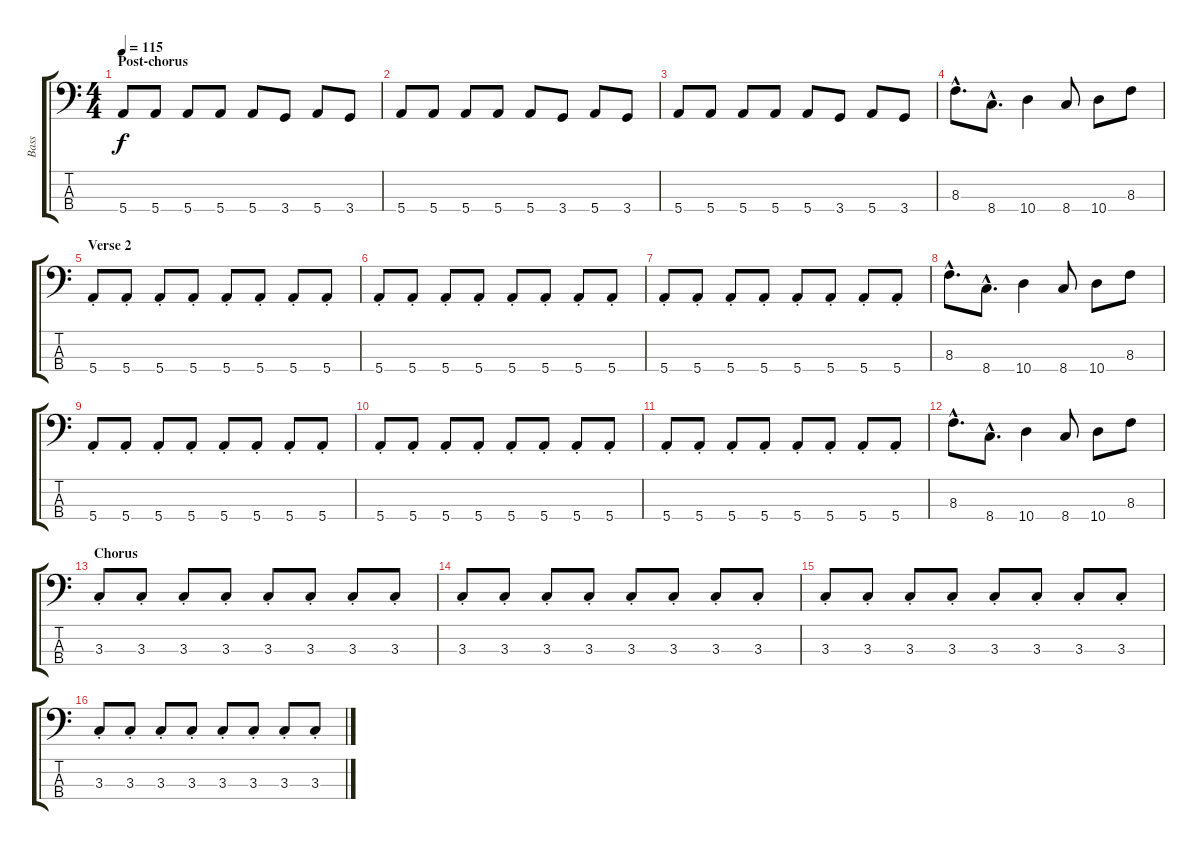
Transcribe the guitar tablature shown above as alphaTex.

\track ("Bass" "Bass") {instrument electricbasspick}
\staff {score tabs}
\tuning (G2 D2 A1 E1) {hide}
\ts (4 4)
\section ("" "Post-chorus")
\tempo 115
\clef f4
\ks c
5.4.8{dy f} 5.4.8 5.4.8 5.4.8 5.4.8 3.4.8 5.4.8 3.4.8 |
5.4.8 5.4.8 5.4.8 5.4.8 5.4.8 3.4.8 5.4.8 3.4.8 |
5.4.8 5.4.8 5.4.8 5.4.8 5.4.8 3.4.8 5.4.8 3.4.8 |
8.3{hac}.8{d} 8.4{hac}.8{d} 10.4.4 8.4.8 10.4.8 8.3.8 |
\section ("" "Verse 2")
5.4{st}.8 5.4{st}.8 5.4{st}.8 5.4{st}.8 5.4{st}.8 5.4{st}.8 5.4{st}.8 5.4{st}.8 |
5.4{st}.8 5.4{st}.8 5.4{st}.8 5.4{st}.8 5.4{st}.8 5.4{st}.8 5.4{st}.8 5.4{st}.8 |
5.4{st}.8 5.4{st}.8 5.4{st}.8 5.4{st}.8 5.4{st}.8 5.4{st}.8 5.4{st}.8 5.4{st}.8 |
8.3{hac}.8{d} 8.4{hac}.8{d} 10.4.4 8.4.8 10.4.8 8.3.8 |
5.4{st}.8 5.4{st}.8 5.4{st}.8 5.4{st}.8 5.4{st}.8 5.4{st}.8 5.4{st}.8 5.4{st}.8 |
5.4{st}.8 5.4{st}.8 5.4{st}.8 5.4{st}.8 5.4{st}.8 5.4{st}.8 5.4{st}.8 5.4{st}.8 |
5.4{st}.8 5.4{st}.8 5.4{st}.8 5.4{st}.8 5.4{st}.8 5.4{st}.8 5.4{st}.8 5.4{st}.8 |
8.3{hac}.8{d} 8.4{hac}.8{d} 10.4.4 8.4.8 10.4.8 8.3.8 |
\section ("" "Chorus")
3.3{st}.8 3.3{st}.8 3.3{st}.8 3.3{st}.8 3.3{st}.8 3.3{st}.8 3.3{st}.8 3.3{st}.8 |
3.3{st}.8 3.3{st}.8 3.3{st}.8 3.3{st}.8 3.3{st}.8 3.3{st}.8 3.3{st}.8 3.3{st}.8 |
3.3{st}.8 3.3{st}.8 3.3{st}.8 3.3{st}.8 3.3{st}.8 3.3{st}.8 3.3{st}.8 3.3{st}.8 |
3.3{st}.8 3.3{st}.8 3.3{st}.8 3.3{st}.8 3.3{st}.8 3.3{st}.8 3.3{st}.8 3.3{st}.8
